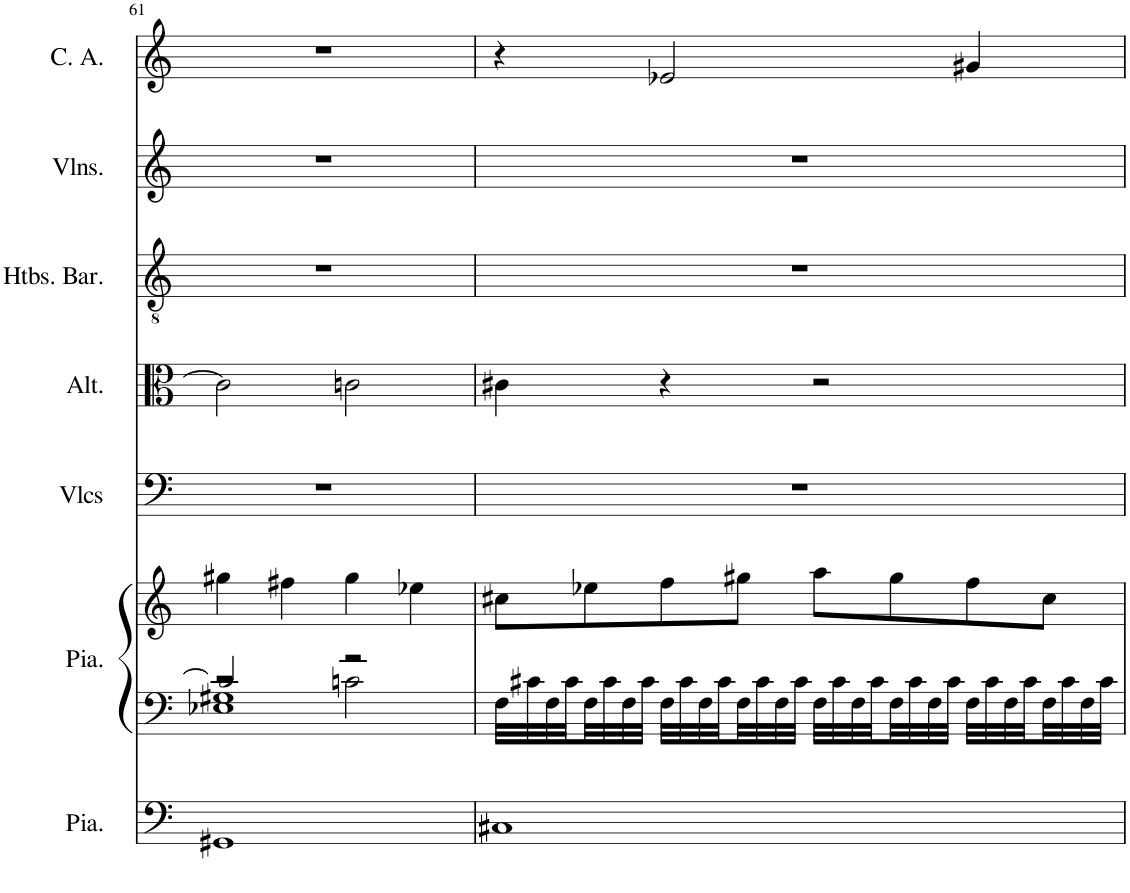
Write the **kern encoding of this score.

**kern	**kern	**kern	**kern	**kern	**kern	**kern	**kern
*part7	*part6	*part6	*part5	*part4	*part3	*part2	*part1
*staff8	*staff7	*staff6	*staff5	*staff4	*staff3	*staff2	*staff1
*I"Piano, Pedals	*I"Piano, Organ	*	*I"Violoncelles, Bass	*I"Altos, Tenor	*I"Hautbois Baryton, Alto	*I"Violons, Soprano	*I"Cor anglais, Baritone solo
*I'Pia.	*I'Pia.	*	*I'Vlcs	*I'Alt.	*I'Htbs. Bar.	*I'Vlns.	*I'C. A.
!!LO:PB:g=z
*clefF4	*clefF4	*clefG2	*clefF4	*clefC3	*clefGv2	*clefG2	*clefG2
*	*	*	*	*	*	*	*Trd4c7
*k[]	*k[]	*k[]	*k[]	*k[]	*k[]	*k[]	*k[]
*M4/4	*M4/4	*M4/4	*M4/4	*M4/4	*M4/4	*M4/4	*M4/4
=61	=61	=61	=61	=61	=61	=61	=61
*	*^	*	*	*	*	*	*
*	*	*^	*	*	*	*	*	*
1GG#X	2c#/]	2r	1E-X 1G#X	4gg#X\	1r	2c#\]	1r	1r	1r
.	.	.	.	4ff#X\	.	.	.	.	.
.	2r	2cn\	.	4gg#\	.	2cn\	.	.	.
.	.	.	.	4ee-X\	.	.	.	.	.
*	*v	*v	*v	*	*	*	*	*	*
=62	=62	=62	=62	=62	=62	=62	=62
1C#X	32F\LLL	8cc#X\L	1r	4c#X\	1r	1r	4r
.	32c#X\	.	.	.	.	.	.
.	32F\	.	.	.	.	.	.
.	32c#\	.	.	.	.	.	.
.	32F\	8ee-X\	.	.	.	.	.
.	32c#\	.	.	.	.	.	.
.	32F\	.	.	.	.	.	.
.	32c#\JJJ	.	.	.	.	.	.
.	32F\LLL	8ff\	.	4r	.	.	2e-X/
.	32c#\	.	.	.	.	.	.
.	32F\	.	.	.	.	.	.
.	32c#\	.	.	.	.	.	.
.	32F\	8gg#X\J	.	.	.	.	.
.	32c#\	.	.	.	.	.	.
.	32F\	.	.	.	.	.	.
.	32c#\JJJ	.	.	.	.	.	.
.	32F\LLL	8aa\L	.	2r	.	.	.
.	32c#\	.	.	.	.	.	.
.	32F\	.	.	.	.	.	.
.	32c#\	.	.	.	.	.	.
.	32F\	8gg#\	.	.	.	.	.
.	32c#\	.	.	.	.	.	.
.	32F\	.	.	.	.	.	.
.	32c#\JJJ	.	.	.	.	.	.
.	32F\LLL	8ff\	.	.	.	.	4g#X/
.	32c#\	.	.	.	.	.	.
.	32F\	.	.	.	.	.	.
.	32c#\	.	.	.	.	.	.
.	32F\	8cc#\J	.	.	.	.	.
.	32c#\	.	.	.	.	.	.
.	32F\	.	.	.	.	.	.
.	32c#\JJJ	.	.	.	.	.	.
=	=	=	=	=	=	=	=
*-	*-	*-	*-	*-	*-	*-	*-
